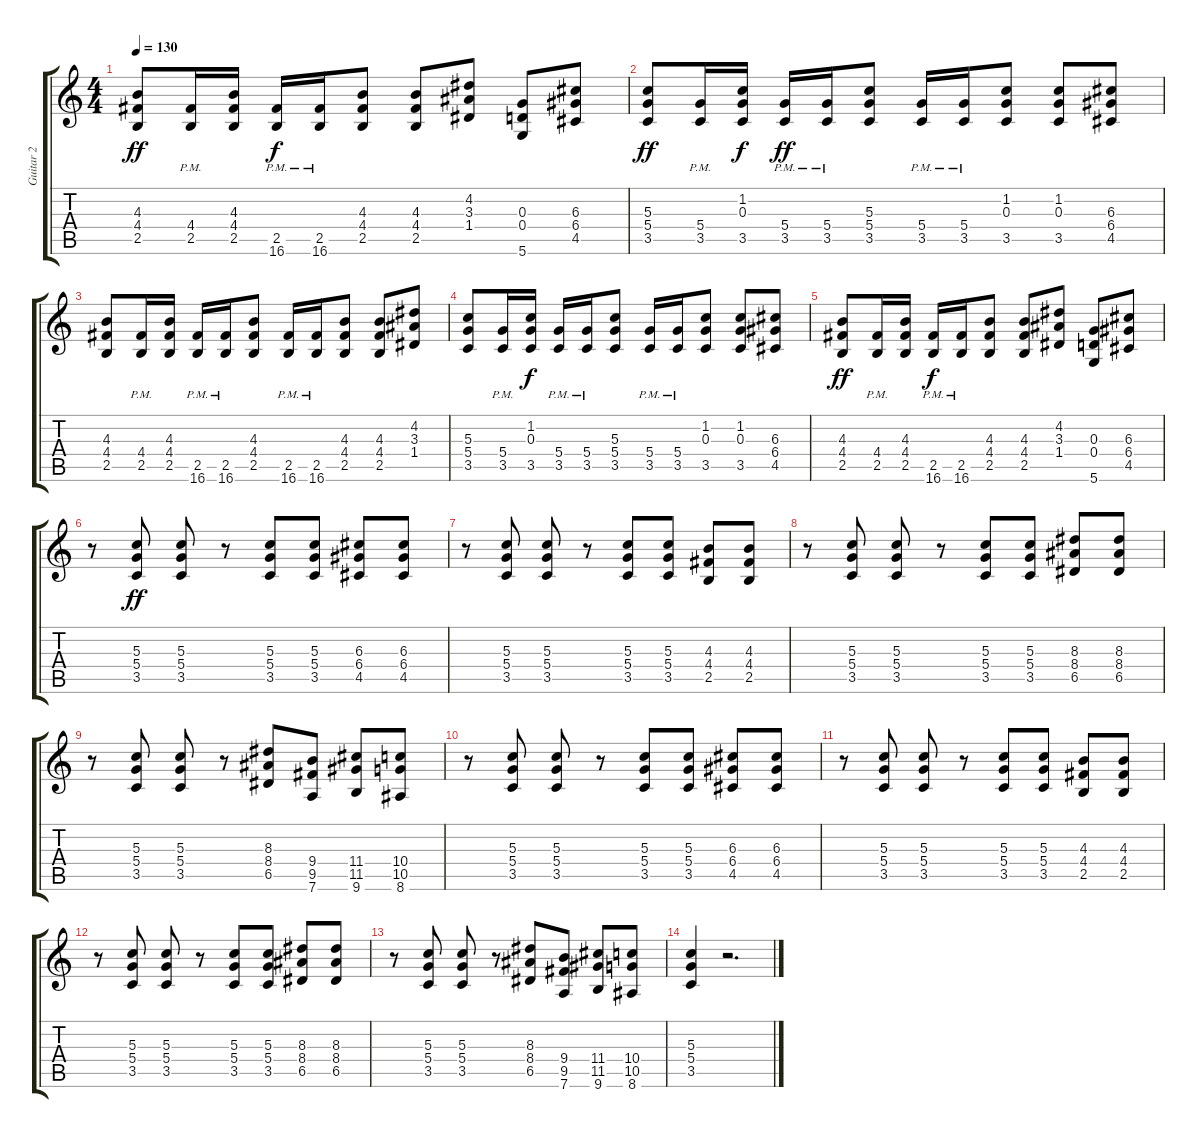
\track ("Guitar 2" "Guitar 2") {instrument overdrivenguitar}
\staff {score tabs}
\tuning (E4 B3 G3 D3 A2 D2) {hide}
\ts (4 4)
\tempo 130
\clef g2
\ks c
(4.3 4.4 2.5).8{dy ff} (4.4{pm} 2.5{pm}).16 (4.3 4.4 2.5).16 (2.5{pm} 16.6{pm}).16{dy f} (2.5{pm} 16.6{pm}).16 (4.3 4.4 2.5).8 (4.3 4.4 2.5).8 (4.2 3.3 1.4).8 (0.3 0.4 5.6).8 (6.3 6.4 4.5).8 |
(5.3 5.4 3.5).8{dy ff} (5.4{pm} 3.5{pm}).16 (1.2 0.3 3.5).16{dy f} (5.4{pm} 3.5{pm}).16{dy ff} (5.4{pm} 3.5{pm}).16 (5.3 5.4 3.5).8 (5.4{pm} 3.5{pm}).16 (5.4{pm} 3.5{pm}).16 (1.2 0.3 3.5).8 (1.2 0.3 3.5).8 (6.3 6.4 4.5).8 |
(4.3 4.4 2.5).8 (4.4{pm} 2.5{pm}).16 (4.3 4.4 2.5).16 (2.5{pm} 16.6{pm}).16 (2.5{pm} 16.6{pm}).16 (4.3 4.4 2.5).8 (2.5{pm} 16.6{pm}).16 (2.5{pm} 16.6{pm}).16 (4.3 4.4 2.5).8 (4.3 4.4 2.5).8 (4.2 3.3 1.4).8 |
(5.3 5.4 3.5).8 (5.4{pm} 3.5{pm}).16 (1.2 0.3 3.5).16{dy f} (5.4{pm} 3.5{pm}).16 (5.4{pm} 3.5{pm}).16 (5.3 5.4 3.5).8 (5.4{pm} 3.5{pm}).16 (5.4{pm} 3.5{pm}).16 (1.2 0.3 3.5).8 (1.2 0.3 3.5).8 (6.3 6.4 4.5).8 |
(4.3 4.4 2.5).8{dy ff} (4.4{pm} 2.5{pm}).16 (4.3 4.4 2.5).16 (2.5{pm} 16.6{pm}).16{dy f} (2.5{pm} 16.6{pm}).16 (4.3 4.4 2.5).8 (4.3 4.4 2.5).8 (4.2 3.3 1.4).8 (0.3 0.4 5.6).8 (6.3 6.4 4.5).8 |
r.8 (5.3 5.4 3.5).8{dy ff} (5.3 5.4 3.5).8 r.8 (5.3 5.4 3.5).8 (5.3 5.4 3.5).8 (6.3 6.4 4.5).8 (6.3 6.4 4.5).8 |
r.8 (5.3 5.4 3.5).8 (5.3 5.4 3.5).8 r.8 (5.3 5.4 3.5).8 (5.3 5.4 3.5).8 (4.3 4.4 2.5).8 (4.3 4.4 2.5).8 |
r.8 (5.3 5.4 3.5).8 (5.3 5.4 3.5).8 r.8 (5.3 5.4 3.5).8 (5.3 5.4 3.5).8 (8.3 8.4 6.5).8 (8.3 8.4 6.5).8 |
r.8 (5.3 5.4 3.5).8 (5.3 5.4 3.5).8 r.8 (8.3 8.4 6.5).8 (9.4 9.5 7.6).8 (11.4 11.5 9.6).8 (10.4 10.5 8.6).8 |
r.8 (5.3 5.4 3.5).8 (5.3 5.4 3.5).8 r.8 (5.3 5.4 3.5).8 (5.3 5.4 3.5).8 (6.3 6.4 4.5).8 (6.3 6.4 4.5).8 |
r.8 (5.3 5.4 3.5).8 (5.3 5.4 3.5).8 r.8 (5.3 5.4 3.5).8 (5.3 5.4 3.5).8 (4.3 4.4 2.5).8 (4.3 4.4 2.5).8 |
r.8 (5.3 5.4 3.5).8 (5.3 5.4 3.5).8 r.8 (5.3 5.4 3.5).8 (5.3 5.4 3.5).8 (8.3 8.4 6.5).8 (8.3 8.4 6.5).8 |
r.8 (5.3 5.4 3.5).8 (5.3 5.4 3.5).8 r.8 (8.3 8.4 6.5).8 (9.4 9.5 7.6).8 (11.4 11.5 9.6).8 (10.4 10.5 8.6).8 |
(5.3 5.4 3.5).4 r.2{d}
